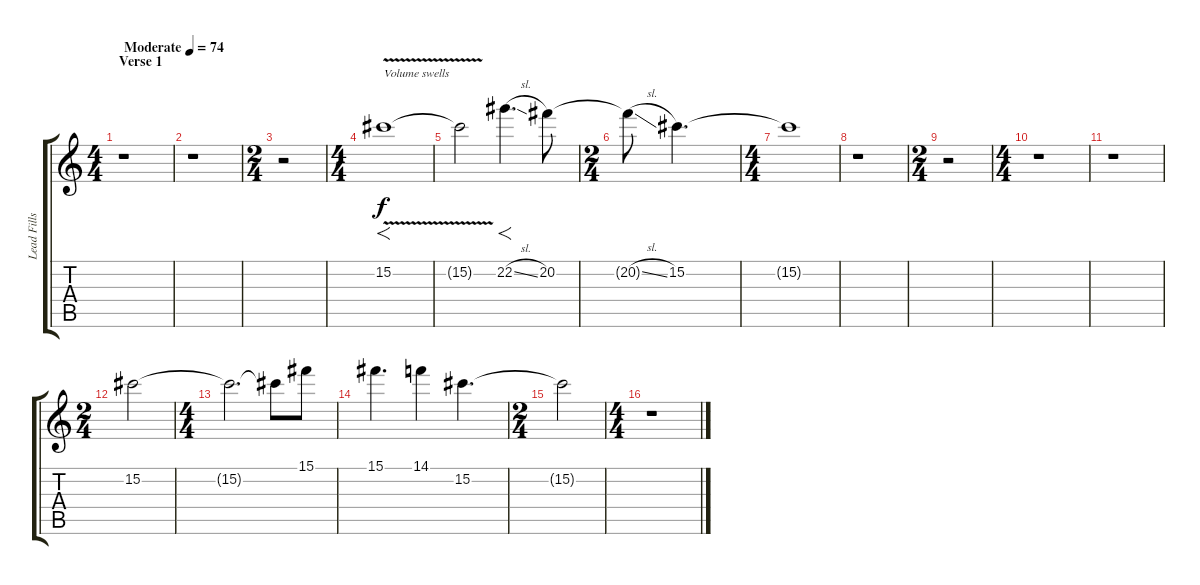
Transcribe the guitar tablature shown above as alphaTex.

\track ("Lead Fills (Overdrive)" "Lead Fills") {instrument overdrivenguitar}
\staff {score tabs}
\tuning (Eb4 Bb3 Gb3 Db3 Ab2 Eb2) {hide}
\ts (4 4)
\section ("" "Verse 1")
\tempo (74 "Moderate")
\clef g2
\ks c
r.1{dy f instrument overdrivenguitar} |
r.1 |
\ts (2 4)
r.2 |
\ts (4 4)
15.2{v}.1{f txt "Volume swells"} |
15.2{t}.2 22.2{sl}.4{f d} 20.2.8 |
\ts (2 4)
20.2{sl t}.8 15.2.4{d} |
\ts (4 4)
15.2{t}.1{volume 0} |
r.1 |
\ts (2 4)
r.2 |
\ts (4 4)
r.1 |
r.1 |
\ts (2 4)
15.2.2{volume 7} |
\ts (4 4)
15.2{t}.2{d} 15.2{t}.8 15.1.8 |
15.1.4{d} 14.1.4 15.2.4{d} |
\ts (2 4)
15.2{t}.2{volume 0} |
\ts (4 4)
r.1
